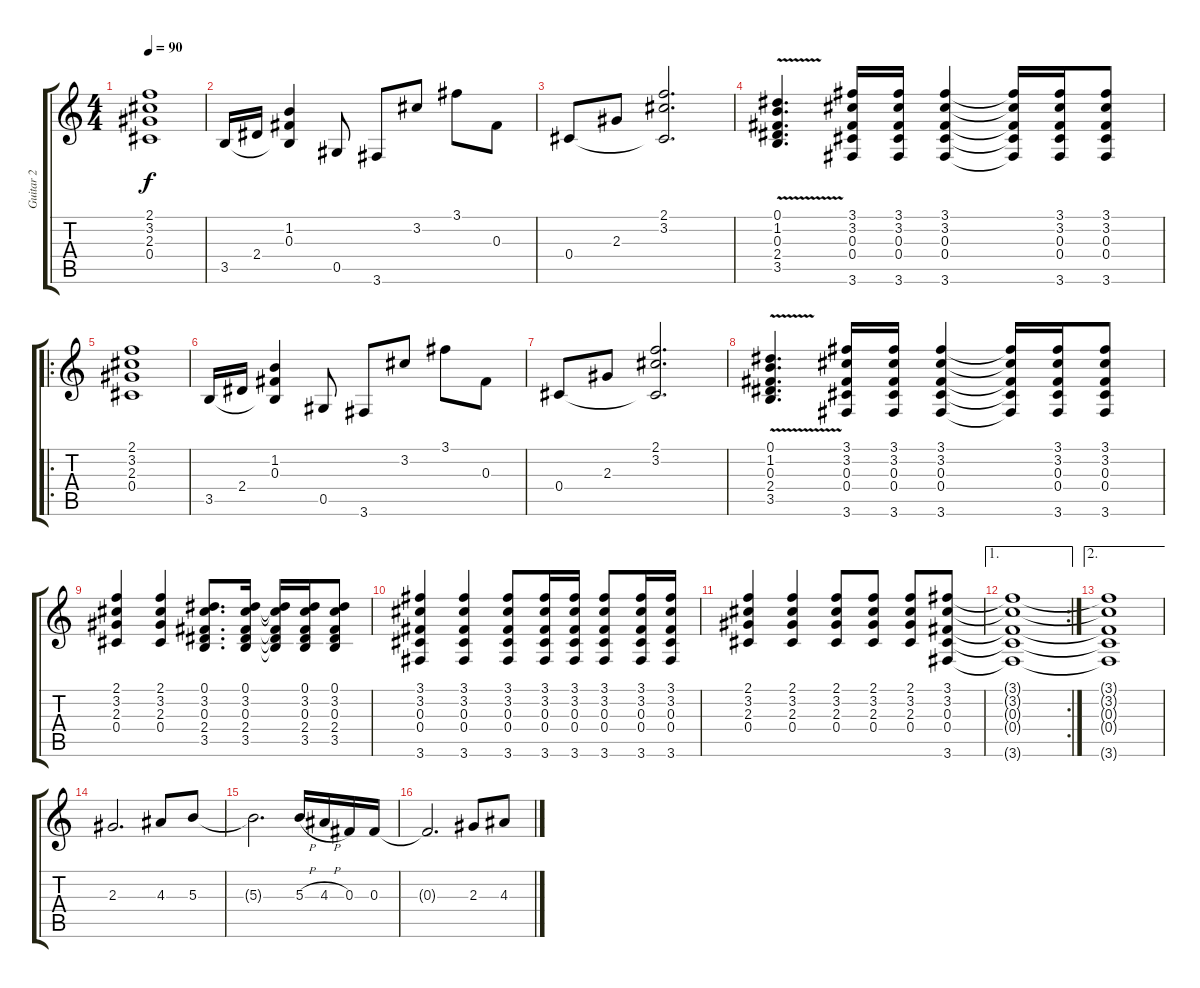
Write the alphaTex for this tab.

\track ("Guitar 2" "Guitar 2") {instrument electricguitarclean}
\staff {score tabs}
\tuning (Eb4 Bb3 Gb3 Db3 Ab2 Eb2) {hide}
\ts (4 4)
\tempo 90
\clef g2
\ks c
(2.1 3.2 2.3 0.4).1{dy f instrument electricguitarclean} |
3.5.16 2.4.16 (1.2 0.3 3.5{t}).4 0.5.8 3.6.8 3.2.8 3.1.8 0.3.8 |
0.4.8 2.3.8 (2.1 3.2 0.4{t}).2{d} |
(0.1{v} 1.2{v} 0.3{v} 2.4{v} 3.5{v}).4{d} (3.1 3.2 0.3 0.4 3.6).16 (3.1 3.2 0.3 0.4 3.6).16 (3.1 3.2 0.3 0.4 3.6).4 (3.1{t} 3.2{t} 0.3{t} 0.4{t} 3.6{t}).16 (3.1 3.2 0.3 0.4 3.6).16 (3.1 3.2 0.3 0.4 3.6).8 |
\ro
(2.1 3.2 2.3 0.4).1 |
3.5.16 2.4.16 (1.2 0.3 3.5{t}).4 0.5.8 3.6.8 3.2.8 3.1.8 0.3.8 |
0.4.8 2.3.8 (2.1 3.2 0.4{t}).2{d} |
(0.1{v} 1.2{v} 0.3{v} 2.4{v} 3.5{v}).4{d} (3.1 3.2 0.3 0.4 3.6).16 (3.1 3.2 0.3 0.4 3.6).16 (3.1 3.2 0.3 0.4 3.6).4 (3.1{t} 3.2{t} 0.3{t} 0.4{t} 3.6{t}).16 (3.1 3.2 0.3 0.4 3.6).16 (3.1 3.2 0.3 0.4 3.6).8 |
(2.1 3.2 2.3 0.4).4 (2.1 3.2 2.3 0.4).4 (0.1 3.2 0.3 2.4 3.5).8{d} (0.1 3.2 0.3 2.4 3.5).16 (0.1{t} 3.2{t} 0.3{t} 2.4{t} 3.5{t}).16 (0.1 3.2 0.3 2.4 3.5).16 (0.1 3.2 0.3 2.4 3.5).8 |
(3.1 3.2 0.3 0.4 3.6).4 (3.1 3.2 0.3 0.4 3.6).4 (3.1 3.2 0.3 0.4 3.6).8 (3.1 3.2 0.3 0.4 3.6).16 (3.1 3.2 0.3 0.4 3.6).16 (3.1 3.2 0.3 0.4 3.6).8 (3.1 3.2 0.3 0.4 3.6).16 (3.1 3.2 0.3 0.4 3.6).16 |
(2.1 3.2 2.3 0.4).4 (2.1 3.2 2.3 0.4).4 (2.1 3.2 2.3 0.4).8 (2.1 3.2 2.3 0.4).8 (2.1 3.2 2.3 0.4).8 (3.1 3.2 0.3 0.4 3.6).8 |
\ae 1
\rc 2
(3.1{t} 3.2{t} 0.3{t} 0.4{t} 3.6{t}).1 |
\ae 2
(3.1{t} 3.2{t} 0.3{t} 0.4{t} 3.6{t}).1{instrument overdrivenguitar} |
2.3.2{d} 4.3.8 5.3.8 |
5.3{t}.2{d} 5.3{h}.16 4.3{h}.16 0.3.16 0.3.16 |
0.3{t}.2{d} 2.3.8 4.3.8
